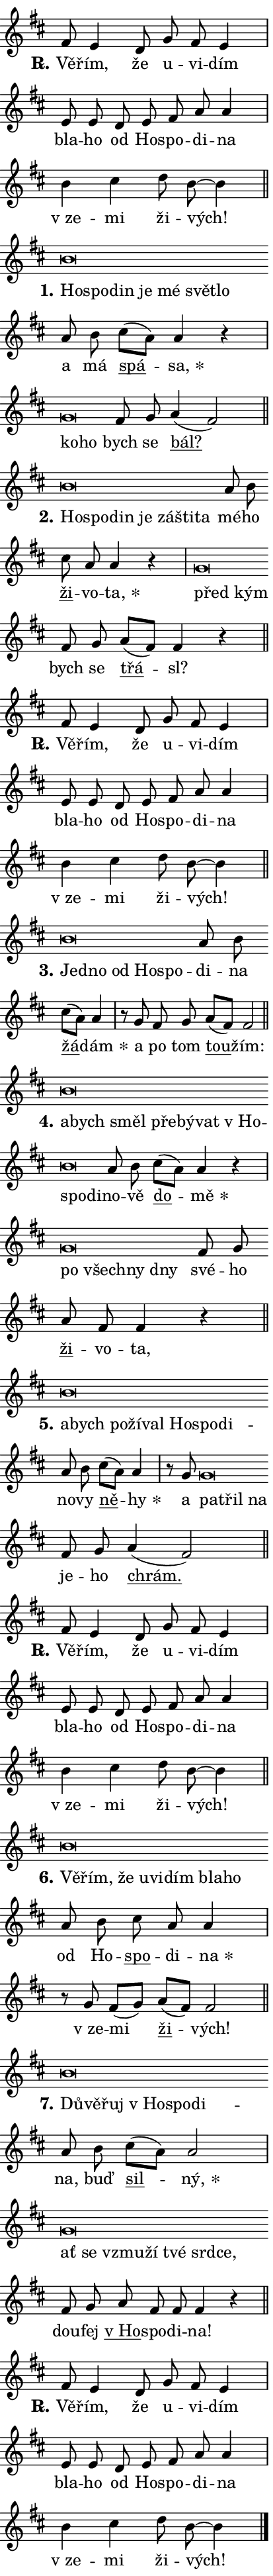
\version "2.24.0"
\header { tagline = "" }
\paper {
  indent = 0\cm
  top-margin = 0\cm
  right-margin = 0.13\cm % to fit lyric hyphens
  bottom-margin = 0\cm
  left-margin = 0\cm
  paper-width = 7\cm
  page-breaking = #ly:one-page-breaking
  system-system-spacing.basic-distance = #11
  score-system-spacing.basic-distance = #11
  ragged-last = ##f
}


%% Author: Thomas Morley
%% https://lists.gnu.org/archive/html/lilypond-user/2020-05/msg00002.html
#(define (line-position grob)
"Returns position of @var[grob} in current system:
   @code{'start}, if at first time-step
   @code{'end}, if at last time-step
   @code{'middle} otherwise
"
  (let* ((col (ly:item-get-column grob))
         (ln (ly:grob-object col 'left-neighbor))
         (rn (ly:grob-object col 'right-neighbor))
         (col-to-check-left (if (ly:grob? ln) ln col))
         (col-to-check-right (if (ly:grob? rn) rn col))
         (break-dir-left
           (and
             (ly:grob-property col-to-check-left 'non-musical #f)
             (ly:item-break-dir col-to-check-left)))
         (break-dir-right
           (and
             (ly:grob-property col-to-check-right 'non-musical #f)
             (ly:item-break-dir col-to-check-right))))
        (cond ((eqv? 1 break-dir-left) 'start)
              ((eqv? -1 break-dir-right) 'end)
              (else 'middle))))

#(define (tranparent-at-line-position vctor)
  (lambda (grob)
  "Relying on @code{line-position} select the relevant enry from @var{vctor}.
Used to determine transparency,"
    (case (line-position grob)
      ((end) (not (vector-ref vctor 0)))
      ((middle) (not (vector-ref vctor 1)))
      ((start) (not (vector-ref vctor 2))))))

noteHeadBreakVisibility =
#(define-music-function (break-visibility)(vector?)
"Makes @code{NoteHead}s transparent relying on @var{break-visibility}"
#{
  \override NoteHead.transparent =
    #(tranparent-at-line-position break-visibility)
#})

#(define delete-ledgers-for-transparent-note-heads
  (lambda (grob)
    "Reads whether a @code{NoteHead} is transparent.
If so this @code{NoteHead} is removed from @code{'note-heads} from
@var{grob}, which is supposed to be @code{LedgerLineSpanner}.
As a result ledgers are not printed for this @code{NoteHead}"
    (let* ((nhds-array (ly:grob-object grob 'note-heads))
           (nhds-list
             (if (ly:grob-array? nhds-array)
                 (ly:grob-array->list nhds-array)
                 '()))
           ;; Relies on the transparent-property being done before
           ;; Staff.LedgerLineSpanner.after-line-breaking is executed.
           ;; This is fragile ...
           (to-keep
             (remove
               (lambda (nhd)
                 (ly:grob-property nhd 'transparent #f))
               nhds-list)))
      ;; TODO find a better method to iterate over grob-arrays, similiar
      ;; to filter/remove etc for lists
      ;; For now rebuilt from scratch
      (set! (ly:grob-object grob 'note-heads)  '())
      (for-each
        (lambda (nhd)
          (ly:pointer-group-interface::add-grob grob 'note-heads nhd))
        to-keep))))

squashNotes = {
  \override NoteHead.X-extent = #'(-0.2 . 0.2)
  \override NoteHead.Y-extent = #'(-0.75 . 0)
  \override NoteHead.stencil =
    #(lambda (grob)
       (let ((pos (ly:grob-property grob 'staff-position)))
         (begin
           (if (< pos -7) (display "ERROR: Lower brevis then expected\n") (display "OK: Expected brevis position\n"))
           (if (<= pos -6) ly:text-interface::print ly:note-head::print))))
}
unSquashNotes = {
  \revert NoteHead.X-extent
  \revert NoteHead.Y-extent
  \revert NoteHead.stencil
}

hideNotes = \noteHeadBreakVisibility #begin-of-line-visible
unHideNotes = \noteHeadBreakVisibility #all-visible

% work-around for resetting accidentals
% https://lilypond.org/doc/v2.23/Documentation/notation/displaying-rhythms#unmetered-music
cadenzaMeasure = {
  \cadenzaOff
  \partial 1024 s1024
  \cadenzaOn
}

#(define-markup-command (accent layout props text) (markup?)
  "Underline accented syllable"
  (interpret-markup layout props
    #{\markup \override #'(offset . 4.3) \underline { #text }#}))

responsum = \markup \concat {
  "R" \hspace #-1.05 \path #0.1 #'((moveto 0 0.07) (lineto 0.9 0.8)) \hspace #0.05 "."
}

spaceSize = #0.6828661417322834 % exact space size for TeX Gyre Schola

\layout {
  \context {
    \Staff
    \remove "Time_signature_engraver"
    \override LedgerLineSpanner.after-line-breaking = #delete-ledgers-for-transparent-note-heads
  }
  \context {
    \Lyrics {
      \override LyricSpace.minimum-distance = \spaceSize
      \override LyricText.font-name = #"TeX Gyre Schola"
      \override LyricText.font-size = 1
      \override StanzaNumber.font-name = #"TeX Gyre Schola Bold"
      \override StanzaNumber.font-size = 1
    }
  }
  \context {
    \Score 
    \override NoteHead.text =
      #(lambda (grob) 
        (let ((pos (ly:grob-property grob 'staff-position)))
          #{\markup {
            \combine
              \halign #-0.55 \raise #(if (= pos -6) 0 0.5) \override #'(thickness . 2) \draw-line #'(3.2 . 0)
              \musicglyph "noteheads.sM1"
          }#}))
  }
}

% magnetic-lyrics.ily
%
%   written by
%     Jean Abou Samra <jean@abou-samra.fr>
%     Werner Lemberg <wl@gnu.org>
%
%   adapted by
%     Jiri Hon <jiri.hon@gmail.com>
%
% Version 2022-Apr-15

% https://www.mail-archive.com/lilypond-user@gnu.org/msg149350.html

#(define (Left_hyphen_pointer_engraver context)
   "Collect syllable-hyphen-syllable occurrences in lyrics and store
them in properties.  This engraver only looks to the left.  For
example, if the lyrics input is @code{foo -- bar}, it does the
following.

@itemize @bullet
@item
Set the @code{text} property of the @code{LyricHyphen} grob between
@q{foo} and @q{bar} to @code{foo}.

@item
Set the @code{left-hyphen} property of the @code{LyricText} grob with
text @q{foo} to the @code{LyricHyphen} grob between @q{foo} and
@q{bar}.
@end itemize

Use this auxiliary engraver in combination with the
@code{lyric-@/text::@/apply-@/magnetic-@/offset!} hook."
   (let ((hyphen #f)
         (text #f))
     (make-engraver
      (acknowledgers
       ((lyric-syllable-interface engraver grob source-engraver)
        (set! text grob)))
      (end-acknowledgers
       ((lyric-hyphen-interface engraver grob source-engraver)
        ;(when (not (grob::has-interface grob 'lyric-space-interface))
          (set! hyphen grob)));)
      ((stop-translation-timestep engraver)
       (when (and text hyphen)
         (ly:grob-set-object! text 'left-hyphen hyphen))
       (set! text #f)
       (set! hyphen #f)))))

#(define (lyric-text::apply-magnetic-offset! grob)
   "If the space between two syllables is less than the value in
property @code{LyricText@/.details@/.squash-threshold}, move the right
syllable to the left so that it gets concatenated with the left
syllable.

Use this function as a hook for
@code{LyricText@/.after-@/line-@/breaking} if the
@code{Left_@/hyphen_@/pointer_@/engraver} is active."
   (let ((hyphen (ly:grob-object grob 'left-hyphen #f)))
     (when hyphen
       (let ((left-text (ly:spanner-bound hyphen LEFT)))
         (when (grob::has-interface left-text 'lyric-syllable-interface)
           (let* ((common (ly:grob-common-refpoint grob left-text X))
                  (this-x-ext (ly:grob-extent grob common X))
                  (left-x-ext
                   (begin
                     ;; Trigger magnetism for left-text.
                     (ly:grob-property left-text 'after-line-breaking)
                     (ly:grob-extent left-text common X)))
                  ;; `delta` is the gap width between two syllables.
                  (delta (- (interval-start this-x-ext)
                            (interval-end left-x-ext)))
                  (details (ly:grob-property grob 'details))
                  (threshold (assoc-get 'squash-threshold details 0.2)))
             (when (< delta threshold)
               (let* (;; We have to manipulate the input text so that
                      ;; ligatures crossing syllable boundaries are not
                      ;; disabled.  For languages based on the Latin
                      ;; script this is essentially a beautification.
                      ;; However, for non-Western scripts it can be a
                      ;; necessity.
                      (lt (ly:grob-property left-text 'text))
                      (rt (ly:grob-property grob 'text))
                      (is-space (grob::has-interface hyphen 'lyric-space-interface))
                      (space (if is-space " " ""))
                      (extra-delta (if is-space spaceSize 0))
                      ;; Append new syllable.
                      (ltrt-space (if (and (string? lt) (string? rt))
                                (string-append lt space rt)
                                (make-concat-markup (list lt space rt))))
                      ;; Right-align `ltrt` to the right side.
                      (ltrt-space-markup (grob-interpret-markup
                               grob
                               (make-translate-markup
                                (cons (interval-length this-x-ext) 0)
                                (make-right-align-markup ltrt-space)))))
                 (begin
                   ;; Don't print `left-text`.
                   (ly:grob-set-property! left-text 'stencil #f)
                   ;; Set text and stencil (which holds all collected
                   ;; syllables so far) and shift it to the left.
                   (ly:grob-set-property! grob 'text ltrt-space)
                   (ly:grob-set-property! grob 'stencil ltrt-space-markup)
                   (ly:grob-translate-axis! grob (- (- delta extra-delta)) X))))))))))


#(define (lyric-hyphen::displace-bounds-first grob)
   ;; Make very sure this callback isn't triggered too early.
   (let ((left (ly:spanner-bound grob LEFT))
         (right (ly:spanner-bound grob RIGHT)))
     (ly:grob-property left 'after-line-breaking)
     (ly:grob-property right 'after-line-breaking)
     (ly:lyric-hyphen::print grob)))

squashThreshold = #0.4

\layout {
  \context {
    \Lyrics
    \consists #Left_hyphen_pointer_engraver
    \override LyricText.after-line-breaking =
      #lyric-text::apply-magnetic-offset!
    \override LyricHyphen.stencil = #lyric-hyphen::displace-bounds-first
    \override LyricText.details.squash-threshold = \squashThreshold
    \override LyricHyphen.minimum-distance = 0
    \override LyricHyphen.minimum-length = \squashThreshold
  }
}

squashText = \override LyricText.details.squash-threshold = 9999
unSquashText = \override LyricText.details.squash-threshold = \squashThreshold

leftText = \override LyricText.self-alignment-X = #LEFT
unLeftText = \revert LyricText.self-alignment-X

starOffset = #(lambda (grob) 
                (let ((x_offset (ly:self-alignment-interface::aligned-on-x-parent grob)))
                  (if (= x_offset 0) 0 (+ x_offset 1.2))))

star = #(define-music-function (syllable)(string?)
"Append star separator at the end of a syllable"
#{
  \once \override LyricText.X-offset = #starOffset
  \lyricmode { \markup {
    #syllable
    \override #'((font-name . "TeX Gyre Schola Bold")) \hspace #0.2 \lower #0.65 \larger "*"
  } }
#})

starAccent = #(define-music-function (syllable)(string?)
"Append star separator at the end of a syllable and make accent"
#{
  \once \override LyricText.X-offset = #starOffset
  \lyricmode { \markup {
    \accent #syllable
    \override #'((font-name . "TeX Gyre Schola Bold")) \hspace #0.2 \lower #0.65 \larger "*"
  } }
#})

breath = #(define-music-function (syllable)(string?)
"Append breathing indicator at the end of a syllable"
#{
  \lyricmode { \markup { #syllable "+" } }
#})

optionalBreath = #(define-music-function (syllable)(string?)
"Append optional breathing indicator at the end of a syllable"
#{
  \lyricmode { \markup { #syllable "(+)" } }
#})


\score {
    <<
        \new Voice = "melody" { \cadenzaOn \key d \major \relative { fis'8 e4 d8 g fis e4 \cadenzaMeasure \bar "|" e8 e d e \bar "" fis a a4 \cadenzaMeasure \bar "|" b cis d8 b~ b4 \cadenzaMeasure \bar "||" \break } }
        \new Lyrics \lyricsto "melody" { \lyricmode { \set stanza = \responsum
Vě -- řím, že u -- vi -- dím bla -- ho od Ho -- spo -- di -- na "v ze" -- mi ži -- vých! } }
    >>
    \layout {}
}

\score {
    <<
        \new Voice = "melody" { \cadenzaOn \key d \major \relative { \squashNotes b'\breve*1/16 \hideNotes \breve*1/16 \bar "" \breve*1/16 \bar "" \breve*1/16 \bar "" \breve*1/16 \bar "" \breve*1/16 \breve*1/16 \bar "" \unHideNotes \unSquashNotes a8 b \bar "" cis[( a)] a4 r \cadenzaMeasure \bar "|" \squashNotes g\breve*1/16 \hideNotes \breve*1/16 \bar "" \unHideNotes \unSquashNotes fis8 g \bar "" a4(fis2) \cadenzaMeasure \bar "||" \break } }
        \new Lyrics \lyricsto "melody" { \lyricmode { \set stanza = "1."
\leftText Ho -- \squashText spo -- din je mé svět -- lo \unLeftText \unSquashText a má \markup \accent spá -- \star sa, \leftText ko -- \squashText ho \unLeftText \unSquashText bych se \markup \accent bál? } }
    >>
    \layout {}
}

\score {
    <<
        \new Voice = "melody" { \cadenzaOn \key d \major \relative { \squashNotes b'\breve*1/16 \hideNotes \breve*1/16 \bar "" \breve*1/16 \bar "" \breve*1/16 \bar "" \breve*1/16 \bar "" \breve*1/16 \breve*1/16 \bar "" \unHideNotes \unSquashNotes a8 b \bar "" cis a a4 r \cadenzaMeasure \bar "|" \squashNotes g\breve*1/16 \hideNotes \breve*1/16 \bar "" \unHideNotes \unSquashNotes fis8 g \bar "" a[(fis)] fis4 r \cadenzaMeasure \bar "||" \break } }
        \new Lyrics \lyricsto "melody" { \lyricmode { \set stanza = "2."
\leftText Ho -- \squashText spo -- din je zá -- šti -- ta \unLeftText \unSquashText mé -- ho \markup \accent ži -- vo -- \star ta, \leftText před \squashText kým \unLeftText \unSquashText bych se \markup \accent třá -- sl? } }
    >>
    \layout {}
}

\score {
    <<
        \new Voice = "melody" { \cadenzaOn \key d \major \relative { fis'8 e4 d8 g fis e4 \cadenzaMeasure \bar "|" e8 e d e \bar "" fis a a4 \cadenzaMeasure \bar "|" b cis d8 b~ b4 \cadenzaMeasure \bar "||" \break } }
        \new Lyrics \lyricsto "melody" { \lyricmode { \set stanza = \responsum
Vě -- řím, že u -- vi -- dím bla -- ho od Ho -- spo -- di -- na "v ze" -- mi ži -- vých! } }
    >>
    \layout {}
}

\score {
    <<
        \new Voice = "melody" { \cadenzaOn \key d \major \relative { \squashNotes b'\breve*1/16 \hideNotes \breve*1/16 \bar "" \breve*1/16 \bar "" \breve*1/16 \breve*1/16 \bar "" \unHideNotes \unSquashNotes a8 b \bar "" cis[( a)] a4 \cadenzaMeasure \bar "|" r8 g8 fis8 g \bar "" a[(fis)] fis2 \cadenzaMeasure \bar "||" \break } }
        \new Lyrics \lyricsto "melody" { \lyricmode { \set stanza = "3."
\leftText Jed -- \squashText no od Ho -- spo -- \unLeftText \unSquashText di -- na \markup \accent žá -- \star dám a po tom \markup \accent tou -- žím: } }
    >>
    \layout {}
}

\score {
    <<
        \new Voice = "melody" { \cadenzaOn \key d \major \relative { \squashNotes b'\breve*1/16 \hideNotes \breve*1/16 \bar "" \breve*1/16 \bar "" \breve*1/16 \bar "" \breve*1/16 \bar "" \breve*1/16 \bar "" \breve*1/16 \bar "" \breve*1/16 \breve*1/16 \bar "" \unHideNotes \unSquashNotes a8 b \bar "" cis[( a)] a4 r \cadenzaMeasure \bar "|" \squashNotes g\breve*1/16 \hideNotes \breve*1/16 \bar "" \breve*1/16 \breve*1/16 \bar "" \unHideNotes \unSquashNotes fis8 g \bar "" a fis fis4 r \cadenzaMeasure \bar "||" \break } }
        \new Lyrics \lyricsto "melody" { \lyricmode { \set stanza = "4."
\leftText a -- \squashText bych směl pře -- bý -- vat "v Ho" -- spo -- di -- \unLeftText \unSquashText no -- vě \markup \accent do -- \star mě \leftText po \squashText všech -- ny dny \unLeftText \unSquashText své -- ho \markup \accent ži -- vo -- ta, } }
    >>
    \layout {}
}

\score {
    <<
        \new Voice = "melody" { \cadenzaOn \key d \major \relative { \squashNotes b'\breve*1/16 \hideNotes \breve*1/16 \bar "" \breve*1/16 \bar "" \breve*1/16 \bar "" \breve*1/16 \bar "" \breve*1/16 \bar "" \breve*1/16 \breve*1/16 \bar "" \unHideNotes \unSquashNotes a8 b \bar "" cis[( a)] a4 \cadenzaMeasure \bar "|" r8 g8 \squashNotes g\breve*1/16 \hideNotes \breve*1/16 \breve*1/16 \bar "" \unHideNotes \unSquashNotes fis8 g \bar "" a4(fis2) \cadenzaMeasure \bar "||" \break } }
        \new Lyrics \lyricsto "melody" { \lyricmode { \set stanza = "5."
\leftText a -- \squashText bych po -- ží -- val Ho -- spo -- di -- \unLeftText \unSquashText no -- vy \markup \accent ně -- \star hy a \leftText pa -- \squashText třil na \unLeftText \unSquashText je -- ho \markup \accent chrám. } }
    >>
    \layout {}
}

\score {
    <<
        \new Voice = "melody" { \cadenzaOn \key d \major \relative { fis'8 e4 d8 g fis e4 \cadenzaMeasure \bar "|" e8 e d e \bar "" fis a a4 \cadenzaMeasure \bar "|" b cis d8 b~ b4 \cadenzaMeasure \bar "||" \break } }
        \new Lyrics \lyricsto "melody" { \lyricmode { \set stanza = \responsum
Vě -- řím, že u -- vi -- dím bla -- ho od Ho -- spo -- di -- na "v ze" -- mi ži -- vých! } }
    >>
    \layout {}
}

\score {
    <<
        \new Voice = "melody" { \cadenzaOn \key d \major \relative { \squashNotes b'\breve*1/16 \hideNotes \breve*1/16 \bar "" \breve*1/16 \bar "" \breve*1/16 \bar "" \breve*1/16 \bar "" \breve*1/16 \bar "" \breve*1/16 \breve*1/16 \bar "" \unHideNotes \unSquashNotes a8 b \bar "" cis a a4 \cadenzaMeasure \bar "|" r8 g8 fis8[( g)] \bar "" a[( fis)] fis2 \cadenzaMeasure \bar "||" \break } }
        \new Lyrics \lyricsto "melody" { \lyricmode { \set stanza = "6."
\leftText Vě -- \squashText řím, že u -- vi -- dím bla -- ho \unLeftText \unSquashText od Ho -- \markup \accent spo -- di -- \star na "v ze" -- mi \markup \accent ži -- vých! } }
    >>
    \layout {}
}

\score {
    <<
        \new Voice = "melody" { \cadenzaOn \key d \major \relative { \squashNotes b'\breve*1/16 \hideNotes \breve*1/16 \bar "" \breve*1/16 \bar "" \breve*1/16 \bar "" \breve*1/16 \breve*1/16 \bar "" \unHideNotes \unSquashNotes a8 b \bar "" cis[( a)] a2 \cadenzaMeasure \bar "|" \squashNotes g\breve*1/16 \hideNotes \breve*1/16 \bar "" \breve*1/16 \bar "" \breve*1/16 \bar "" \breve*1/16 \bar "" \breve*1/16 \breve*1/16 \bar "" \unHideNotes \unSquashNotes fis8 g \bar "" a fis fis fis4 r \cadenzaMeasure \bar "||" \break } }
        \new Lyrics \lyricsto "melody" { \lyricmode { \set stanza = "7."
\leftText Dů -- \squashText vě -- řuj "v Ho" -- spo -- di -- \unLeftText \unSquashText na, buď \markup \accent sil -- \star ný, \leftText ať \squashText se vzmu -- ží tvé srd -- ce, \unLeftText \unSquashText dou -- fej \markup \accent "v Ho" -- spo -- di -- na! } }
    >>
    \layout {}
}

\score {
    <<
        \new Voice = "melody" { \cadenzaOn \key d \major \relative { fis'8 e4 d8 g fis e4 \cadenzaMeasure \bar "|" e8 e d e \bar "" fis a a4 \cadenzaMeasure \bar "|" b cis d8 b~ b4 \cadenzaMeasure \bar "||" \break } \bar "|." }
        \new Lyrics \lyricsto "melody" { \lyricmode { \set stanza = \responsum
Vě -- řím, že u -- vi -- dím bla -- ho od Ho -- spo -- di -- na "v ze" -- mi ži -- vých! } }
    >>
    \layout {}
}
